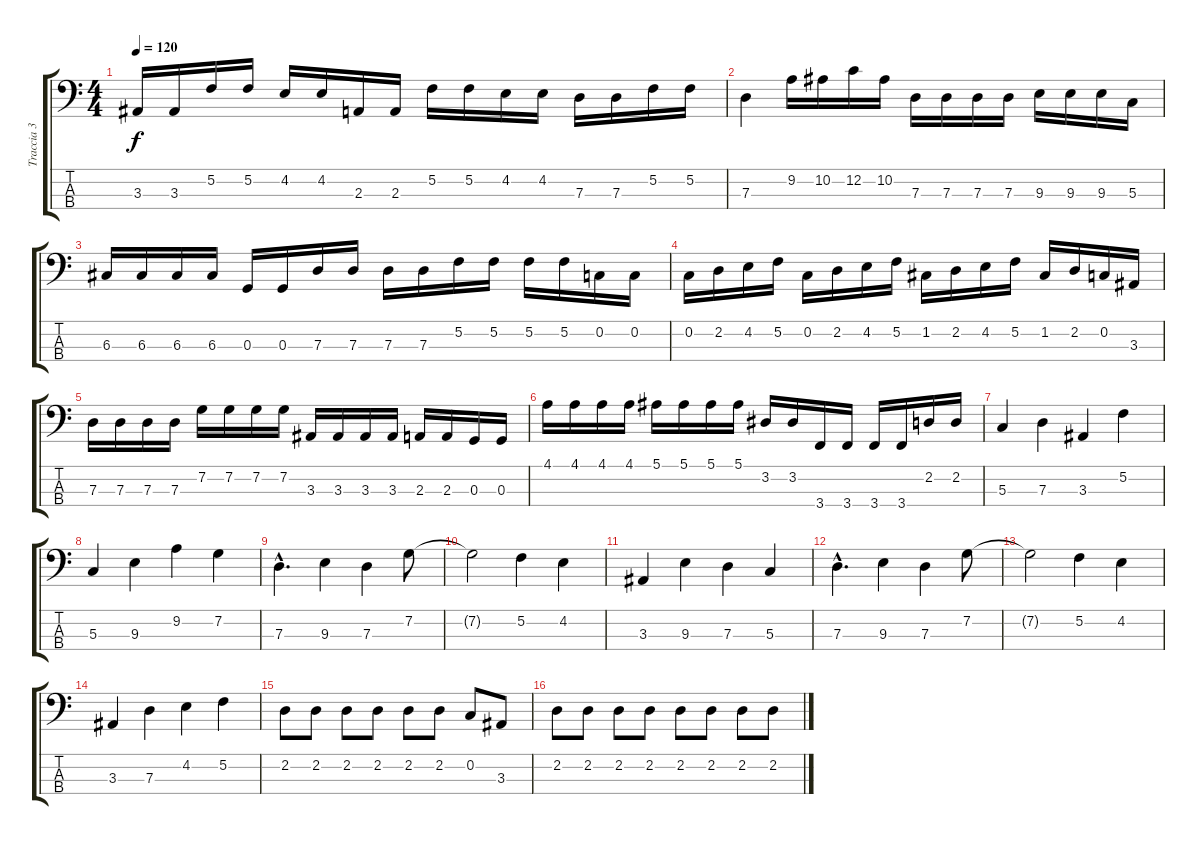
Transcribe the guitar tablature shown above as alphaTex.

\track ("Traccia 3" "Traccia 3") {instrument electricbassfinger}
\staff {score tabs}
\tuning (F2 C2 G1 D1) {hide}
\ts (4 4)
\tempo 120
\clef f4
\ks c
3.3.16{dy f} 3.3.16 5.2.16 5.2.16 4.2.16 4.2.16 2.3.16 2.3.16 5.2.16 5.2.16 4.2.16 4.2.16 7.3.16 7.3.16 5.2.16 5.2.16 |
7.3.4 9.2.16 10.2.16 12.2.16 10.2.16 7.3.16 7.3.16 7.3.16 7.3.16 9.3.16 9.3.16 9.3.16 5.3.16 |
6.3.16 6.3.16 6.3.16 6.3.16 0.3.16 0.3.16 7.3.16 7.3.16 7.3.16 7.3.16 5.2.16 5.2.16 5.2.16 5.2.16 0.2.16 0.2.16 |
0.2.16 2.2.16 4.2.16 5.2.16 0.2.16 2.2.16 4.2.16 5.2.16 1.2.16 2.2.16 4.2.16 5.2.16 1.2.16 2.2.16 0.2.16 3.3.16 |
7.3.16 7.3.16 7.3.16 7.3.16 7.2.16 7.2.16 7.2.16 7.2.16 3.3.16 3.3.16 3.3.16 3.3.16 2.3.16 2.3.16 0.3.16 0.3.16 |
4.1.16 4.1.16 4.1.16 4.1.16 5.1.16 5.1.16 5.1.16 5.1.16 3.2.16 3.2.16 3.4.16 3.4.16 3.4.16 3.4.16 2.2.16 2.2.16 |
5.3.4 7.3.4 3.3.4 5.2.4 |
5.3.4 9.3.4 9.2.4 7.2.4 |
7.3{hac}.4{d} 9.3.4 7.3.4 7.2.8 |
7.2{t}.2 5.2.4 4.2.4 |
3.3.4 9.3.4 7.3.4 5.3.4 |
7.3{hac}.4{d} 9.3.4 7.3.4 7.2.8 |
7.2{t}.2 5.2.4 4.2.4 |
3.3.4 7.3.4 4.2.4 5.2.4 |
2.2.8 2.2.8 2.2.8 2.2.8 2.2.8 2.2.8 0.2.8 3.3.8 |
2.2.8 2.2.8 2.2.8 2.2.8 2.2.8 2.2.8 2.2.8 2.2.8
